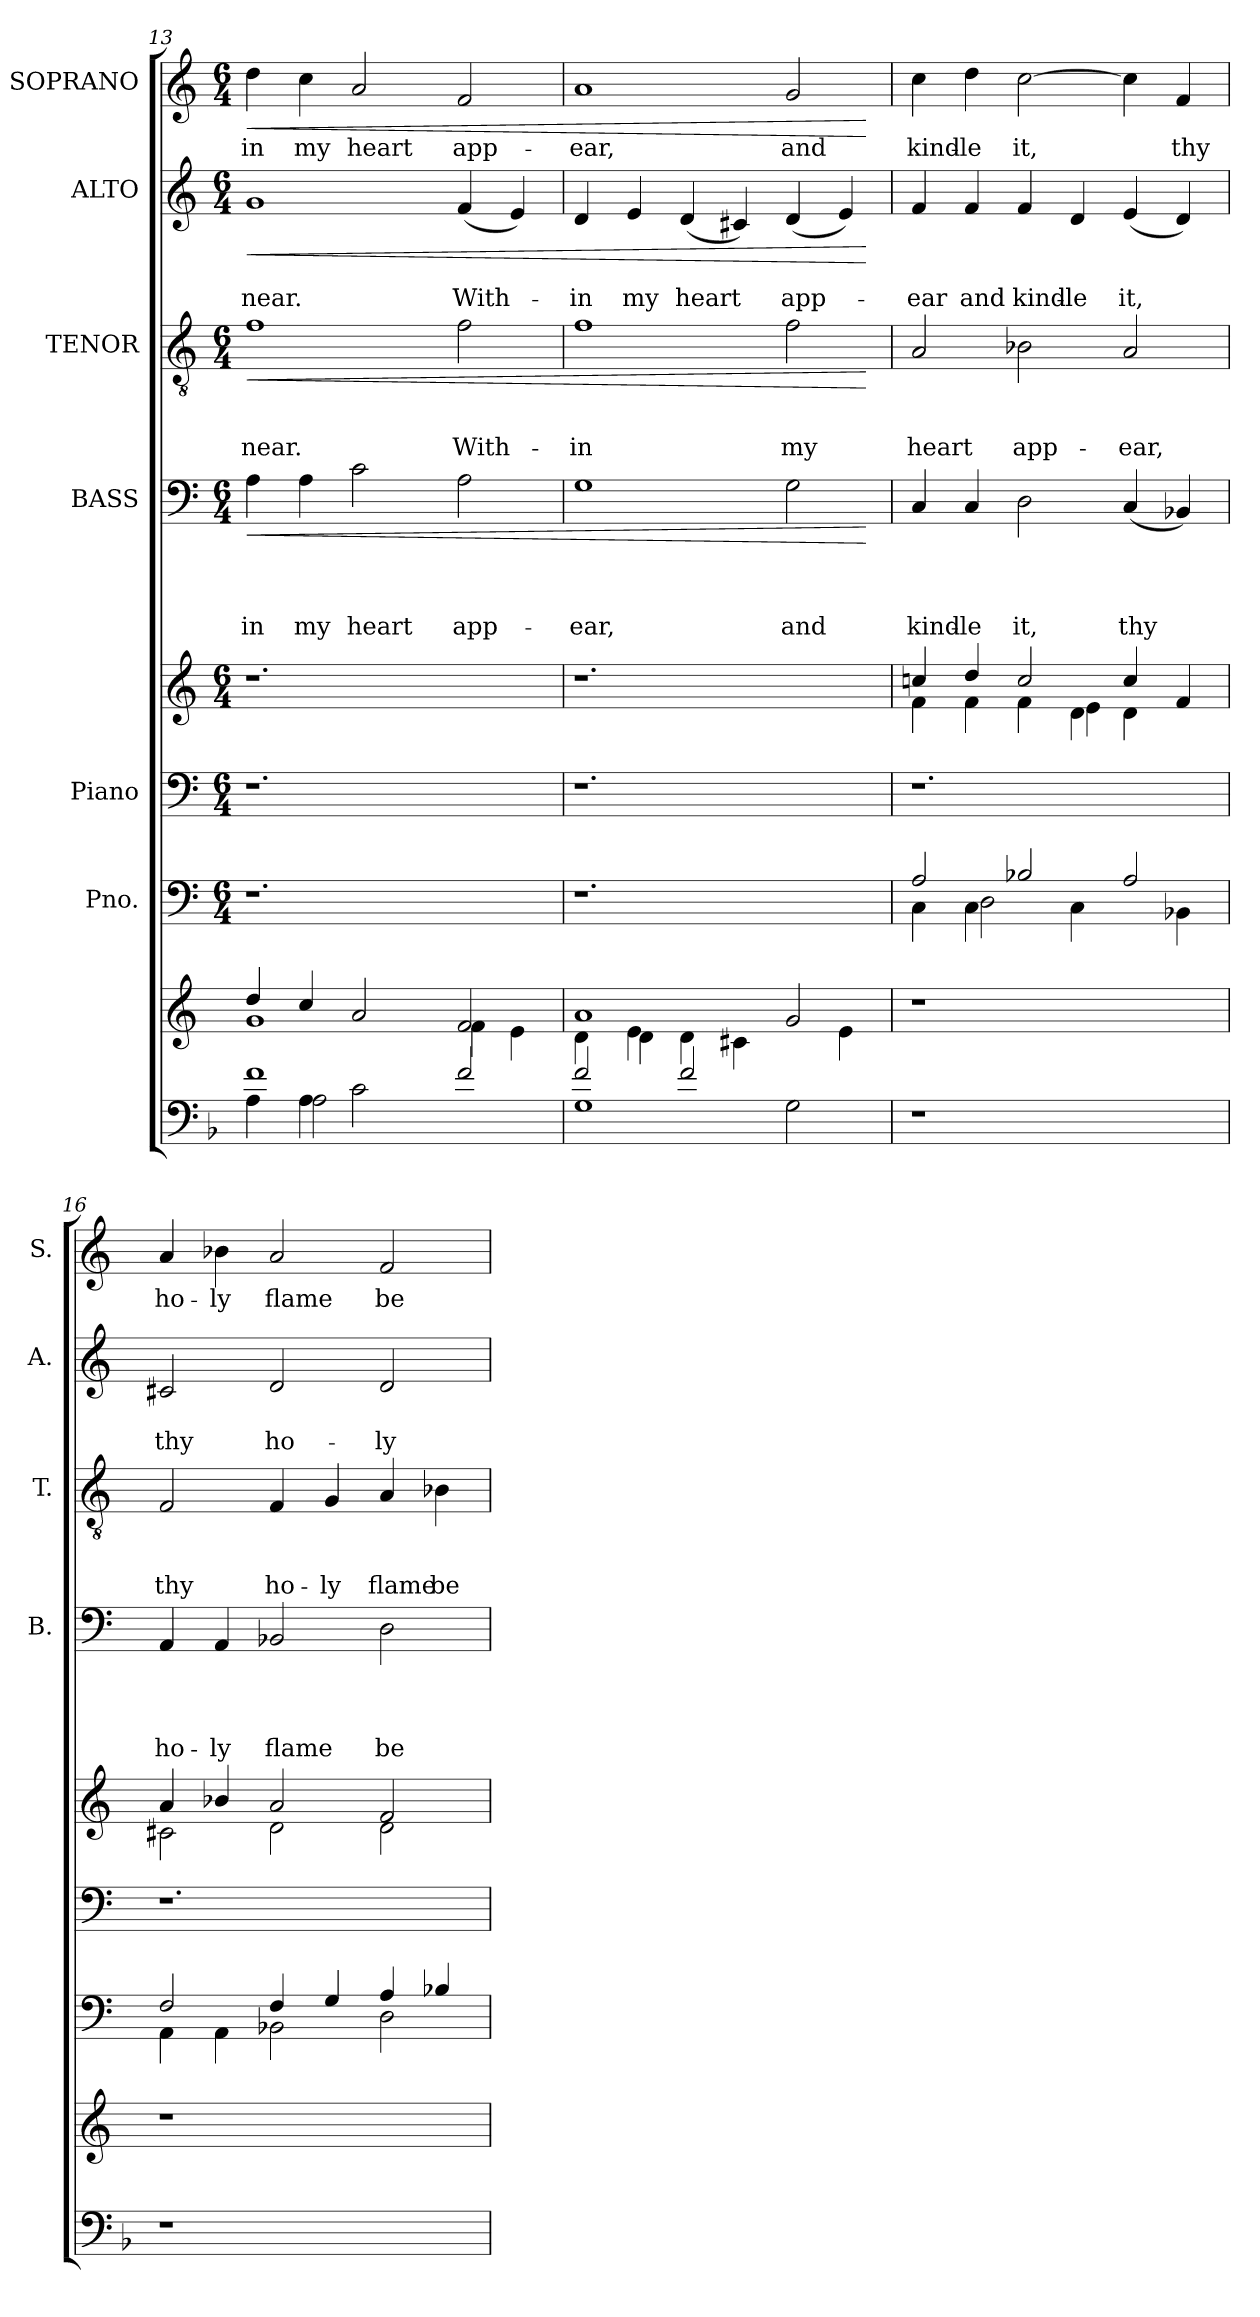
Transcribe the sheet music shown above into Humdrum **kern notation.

**kern	**kern	**kern	**kern	**kern	**kern	**text	**text	**text	**text	**dynam	**kern	**text	**text	**text	**dynam	**kern	**text	**text	**dynam	**kern	**text	**dynam
*part8	*part7	*part6	*part5	*part5	*part4	*part4	*part4	*part4	*part4	*part4	*part3	*part3	*part3	*part3	*part3	*part2	*part2	*part2	*part2	*part1	*part1	*part1
*staff9	*staff8	*staff7	*staff6	*staff5	*staff4	*staff4	*staff4	*staff4	*staff4	*staff4	*staff3	*staff3	*staff3	*staff3	*staff3	*staff2	*staff2	*staff2	*staff2	*staff1	*staff1	*staff1
*	*	*I"Pno.	*I"Piano	*	*I"BASS	*	*	*	*	*	*I"TENOR	*	*	*	*	*I"ALTO	*	*	*	*I"SOPRANO	*	*
*	*	*	*	*	*I'B.	*	*	*	*	*	*I'T.	*	*	*	*	*I'A.	*	*	*	*I'S.	*	*
*clefF4	*clefG2	*clefF4	*clefF4	*clefG2	*clefF4	*	*	*	*	*	*clefGv2	*	*	*	*	*clefG2	*	*	*	*clefG2	*	*
*k[b-]	*k[]	*k[]	*k[]	*k[]	*k[]	*	*	*	*	*	*k[]	*	*	*	*	*k[]	*	*	*	*k[]	*	*
*F:	*C:	*C:	*C:	*C:	*C:	*	*	*	*	*	*C:	*	*	*	*	*C:	*	*	*	*C:	*	*
*	*	*M6/4	*M6/4	*M6/4	*M6/4	*	*	*	*	*	*M6/4	*	*	*	*	*M6/4	*	*	*	*M6/4	*	*
=13	=13	=13	=13	=13	=13	=13	=13	=13	=13	=13	=13	=13	=13	=13	=13	=13	=13	=13	=13	=13	=13	=13
*^	*^	*	*	*	*	*	*	*	*	*	*	*	*	*	*	*	*	*	*	*	*	*
*	*^	*	*	*	*	*	*	*	*	*	*	*	*	*	*	*	*	*	*	*	*	*	*	*
!	!	!	!	!	!	!	!	!	!	!	!	!LO:LY:b	!LO:HP:b	!	!	!	!LO:LY:b	!LO:HP:b	!	!	!LO:LY:b	!LO:HP:b	!	!LO:LY:b	!LO:HP:b
1f	4A\	4ryy	4dd/	1g	1.r	1.r	1.r	4A\	.	.	.	-in	<	1f	.	.	near.	<	1g	.	near.	<	4dd\	-in	<
!	!	!	!	!	!	!	!	!	!	!	!	!LO:LY:b	!	!	!	!	!	!	!	!	!	!	!	!LO:LY:b	!
.	4A\	2A\	4cc/	.	.	.	.	4A\	.	.	.	my	.	.	.	.	.	.	.	.	.	.	4cc\	my	.
!	!	!	!	!	!	!	!	!	!	!	!	!LO:LY:b	!	!	!	!	!	!	!	!	!	!	!	!LO:LY:b	!
.	2c\	.	2a/	.	.	.	.	2c\	.	.	.	heart	.	.	.	.	.	.	.	.	.	.	2a/	heart	.
.	.	2.ryy	.	.	.	.	.	.	.	.	.	.	.	.	.	.	.	.	.	.	.	.	.	.	.
!	!	!	!	!	!	!	!	!	!	!	!	!LO:LY:b	!	!	!	!	!LO:LY:b	!	!	!	!LO:LY:b	!	!	!LO:LY:b	!
2ryy	2f/	.	2f/	4f\	.	.	.	2A\	.	.	.	app-	.	2f\	.	.	With-	.	(<4f/	.	With-	.	2f/	app-	.
.	.	.	.	4e\	.	.	.	.	.	.	.	.	.	.	.	.	.	.	4e/)	.	.	.	.	.	.
*	*v	*v	*	*	*	*	*	*	*	*	*	*	*	*	*	*	*	*	*	*	*	*	*	*	*
=14	=14	=14	=14	=14	=14	=14	=14	=14	=14	=14	=14	=14	=14	=14	=14	=14	=14	=14	=14	=14	=14	=14	=14	=14
*	*	*	*^	*	*	*	*	*	*	*	*	*	*	*	*	*	*	*	*	*	*	*	*	*
!	!	!	!	!	!	!	!	!	!	!	!	!LO:LY:b	!	!	!	!	!LO:LY:b	!	!	!	!LO:LY:b	!	!	!LO:LY:b	!
2f/	1G	1a	4d\	4ryy	1.r	1.r	1.r	1G	.	.	.	-ear,	.	1f	.	.	-in	.	4d/	.	-in	.	1a	-ear,	.
!	!	!	!	!	!	!	!	!	!	!	!	!	!	!	!	!	!	!	!	!	!LO:LY:b	!	!	!	!
.	.	.	4e\	4d\	.	.	.	.	.	.	.	.	.	.	.	.	.	.	4e/	.	my	.	.	.	.
!	!	!	!	!	!	!	!	!	!	!	!	!	!	!	!	!	!	!	!	!	!LO:LY:b	!	!	!	!
2f/	.	.	4d\	2ryy	.	.	.	.	.	.	.	.	.	.	.	.	.	.	(<4d/	.	heart	.	.	.	.
.	.	.	4c#X\	.	.	.	.	.	.	.	.	.	.	.	.	.	.	.	4c#X/)	.	.	.	.	.	.
!	!	!	!	!	!	!	!	!	!	!	!	!LO:LY:b	!	!	!	!	!LO:LY:b	!	!	!	!LO:LY:b	!	!	!LO:LY:b	!
2ryy	2G\	2ryy	2g/	4ryy	.	.	.	2G\	.	.	.	and	.	2f\	.	.	my	.	(<4d/	.	app-	.	2g/	and	.
.	.	.	.	4e\	.	.	.	.	.	.	.	.	.	.	.	.	.	.	4e/)	.	.	.	.	.	.
*v	*v	*	*	*	*	*	*	*	*	*	*	*	*	*	*	*	*	*	*	*	*	*	*	*	*
*	*v	*v	*v	*	*	*	*	*	*	*	*	*	*	*	*	*	*	*	*	*	*	*	*	*
.	.	.	.	.	.	.	.	.	.	[	.	.	.	.	[	.	.	.	[	.	.	[
!!LO:PB:g=z
=15	=15	=15	=15	=15	=15	=15	=15	=15	=15	=15	=15	=15	=15	=15	=15	=15	=15	=15	=15	=15	=15	=15
*	*	*^	*	*^	*	*	*	*	*	*	*	*	*	*	*	*	*	*	*	*	*	*
*	*	*	*^	*	*	*^	*	*	*	*	*	*	*	*	*	*	*	*	*	*	*	*	*	*
*	*	*	*	*^	*	*	*	*	*	*	*	*	*	*	*	*	*	*	*	*	*	*	*	*	*	*
!	!	!	!	!	!	!	!	!	!	!	!	!	!	!LO:LY:b	!	!	!	!	!LO:LY:b	!	!	!	!LO:LY:b	!	!	!LO:LY:b	!
1r	1r	2A/	4C\	4ryy	2.ryy	1.r	4ccn/	4f\	2.ryy	4C/	.	.	.	kind-	.	2A/	.	.	heart	.	4f/	.	-ear	.	4cc\	kind-	.
!	!	!	!	!	!	!	!	!	!	!	!	!	!	!LO:LY:b	!	!	!	!	!	!	!	!	!LO:LY:b	!	!	!LO:LY:b	!
.	.	.	4C\	2D\	.	.	4f\	4dd/	.	4C/	.	.	.	-le	.	.	.	.	.	.	4f/	.	and	.	4dd\	-le	.
!	!	!	!	!	!	!	!	!	!	!	!	!	!	!LO:LY:b	!	!	!	!	!LO:LY:b	!	!	!	!LO:LY:b	!	!	!LO:LY:b	!
.	.	1ryy	2B-X/	.	.	.	2cc/	4f\	.	2D\	.	.	.	it,	.	2B-X\	.	.	app-	.	4f/	.	kind-	.	[>2cc\	it,	.
!	!	!	!	!	!	!	!	!	!	!	!	!	!	!	!	!	!	!	!	!	!	!	!LO:LY:b	!	!	!	!
.	.	.	.	4ryy	4C\	.	.	4d\	4e\	.	.	.	.	.	.	.	.	.	.	.	4d/	.	-le	.	.	.	.
!	!	!	!	!	!	!	!	!	!	!	!	!	!	!LO:LY:b	!	!	!	!	!LO:LY:b	!	!	!	!LO:LY:b	!	!	!	!
2ryy	4ryy	.	2ryy	2A/	4ryy	.	4d\	4cc/	4ryy	(<4C/	.	.	.	thy	.	2A/	.	.	-ear,	.	(<4e/	.	it,	.	4cc\]	.	.
!	!	!	!	!	!	!	!	!	!	!	!	!	!	!	!	!	!	!	!	!	!	!	!	!	!	!LO:LY:b	!
.	4ryy	.	.	.	4BB-X\	.	4ryy	4ryy	4f/	4BB-X/)	.	.	.	.	.	.	.	.	.	.	4d/)	.	.	.	4f/	thy	.
=16	=16	=16	=16	=16	=16	=16	=16	=16	=16	=16	=16	=16	=16	=16	=16	=16	=16	=16	=16	=16	=16	=16	=16	=16	=16	=16	=16
!	!	!	!	!	!	!	!	!	!	!	!	!	!	!LO:LY:b	!	!	!	!	!LO:LY:b	!	!	!	!LO:LY:b	!	!	!LO:LY:b	!
*	*	*	*v	*v	*v	*	*	*v	*v	*	*	*	*	*	*	*	*	*	*	*	*	*	*	*	*	*	*
1r	1r	2F/	4AA\	1.r	4a/	2c#X\	4AA/	.	.	.	ho-	.	2F/	.	.	thy	.	2c#X/	.	thy	.	4a/	ho-	.
!	!	!	!	!	!	!	!	!	!	!	!LO:LY:b	!	!	!	!	!	!	!	!	!	!	!	!LO:LY:b	!
.	.	.	4AA\	.	4b-X/	.	4AA/	.	.	.	-ly	.	.	.	.	.	.	.	.	.	.	4b-X\	-ly	.
!	!	!	!	!	!	!	!	!	!	!	!LO:LY:b	!	!	!	!	!LO:LY:b	!	!	!	!LO:LY:b	!	!	!LO:LY:b	!
.	.	2BB-X\	4F/	.	2a/	2d\	2BB-X/	.	.	.	flame	.	4F/	.	.	ho-	.	2d/	.	ho-	.	2a/	flame	.
!	!	!	!	!	!	!	!	!	!	!	!	!	!	!	!	!LO:LY:b	!	!	!	!	!	!	!	!
.	.	.	4G/	.	.	.	.	.	.	.	.	.	4G/	.	.	-ly	.	.	.	.	.	.	.	.
!	!	!	!	!	!	!	!	!	!	!	!LO:LY:b	!	!	!	!	!LO:LY:b	!	!	!	!LO:LY:b	!	!	!LO:LY:b	!
2ryy	2ryy	2D\	4A/	.	2f/	2d\	2D\	.	.	.	be-	.	4A/	.	.	flame	.	2d/	.	-ly	.	2f/	be-	.
!	!	!	!	!	!	!	!	!	!	!	!	!	!	!	!	!LO:LY:b	!	!	!	!	!	!	!	!
.	.	.	4B-X/	.	.	.	.	.	.	.	.	.	4B-X\	.	.	be-	.	.	.	.	.	.	.	.
*	*	*v	*v	*	*v	*v	*	*	*	*	*	*	*	*	*	*	*	*	*	*	*	*	*	*
=	=	=	=	=	=	=	=	=	=	=	=	=	=	=	=	=	=	=	=	=	=	=
*-	*-	*-	*-	*-	*-	*-	*-	*-	*-	*-	*-	*-	*-	*-	*-	*-	*-	*-	*-	*-	*-	*-
